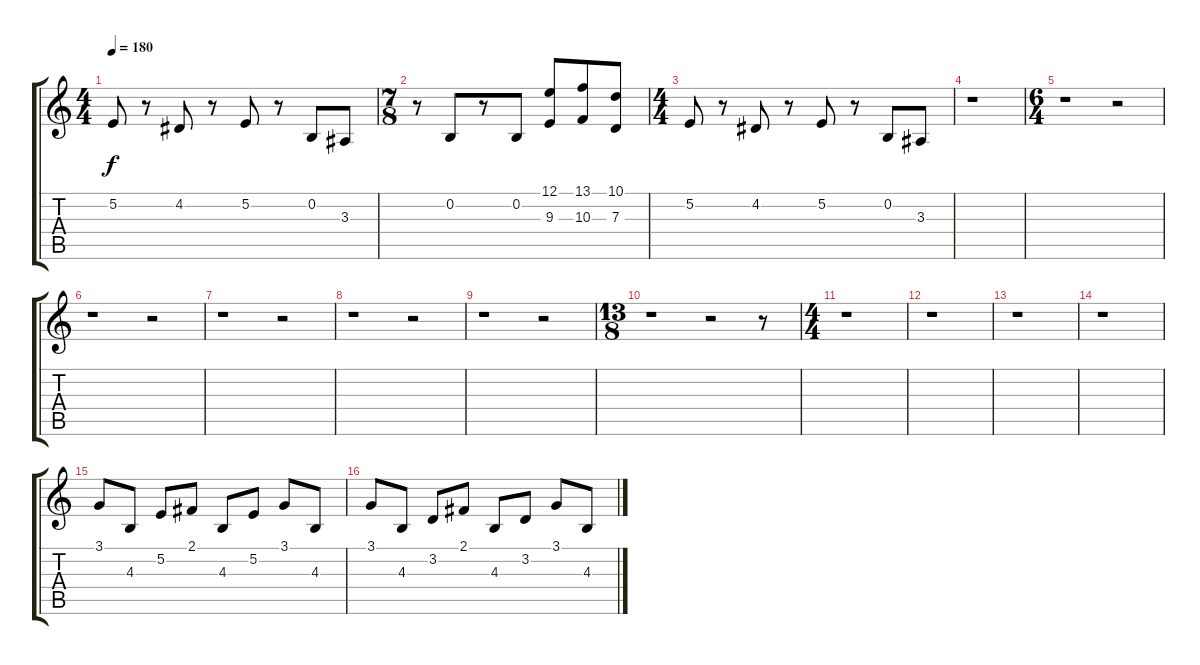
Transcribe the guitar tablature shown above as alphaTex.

\track "" {instrument lead2sawtooth}
\staff {score tabs}
\tuning (E4 B3 G3 D3 A2 E2) {hide}
\ts (4 4)
\tempo 180
\clef g2
\ks c
5.2.8{dy f} r.8 4.2.8 r.8 5.2.8 r.8 0.2.8 3.3.8 |
\ts (7 8)
r.8 0.2.8 r.8 0.2.8 (12.1 9.3).8 (13.1 10.3).8 (10.1 7.3).8 |
\ts (4 4)
5.2.8 r.8 4.2.8 r.8 5.2.8 r.8 0.2.8 3.3.8 |
r.1 |
\ts (6 4)
r.1 r.2 |
r.1 r.2 |
r.1 r.2 |
r.1 r.2 |
r.1 r.2 |
\ts (13 8)
r.1 r.2 r.8 |
\ts (4 4)
r.1 |
r.1 |
r.1 |
r.1 |
3.1.8{instrument oboe} 4.3.8 5.2.8 2.1.8 4.3.8 5.2.8 3.1.8 4.3.8 |
3.1.8 4.3.8 3.2.8 2.1.8 4.3.8 3.2.8 3.1.8 4.3.8
